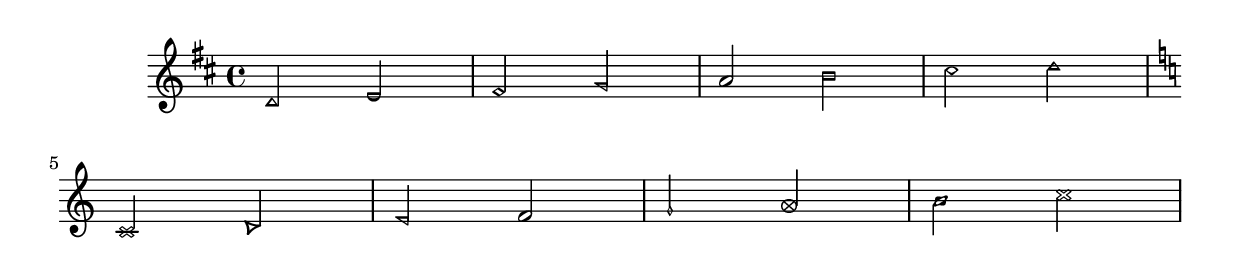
%% Do not edit this file; it is automatically
%% generated from LSR http://lsr.dsi.unimi.it
%% This file is in the public domain.
\version "2.13.31"

\header {
  lsrtags = "pitches, editorial-annotations"

%% Translation of GIT committish: 0b55335aeca1de539bf1125b717e0c21bb6fa31b
  doctitlees = "Aplicar estilos de cabeza según la nota de la escala"
  texidoces = "
La propiedad @code{shapeNoteStyles} se puede usar para definir varios
estilos de cabezas de nota para cada grado de la escala (según esté
establecido por la armadura o por la propiedad @code{tonic}).  Esta
propiedad requiere un conjunto de símbolos, que pueden ser puramente
arbitrarios (se permiten expresiones geométricas como @code{triangle},
triángulo, @code{cross}, aspas, y @code{xcircle}, círculo con aspas) o
basados en una antigua tradición americana de grabado (ciertos nombres
de nota latinos trambién se permiten).

Dicho esto, para imitar antiguos cancioneros americanos, existen varios
estilos predefinidos de cabezas de nota disponibles a través de
instrucciones de abreviatura como @code{\\aikenHeads} o
@code{\\sacredHarpHeads}.

Este ejemplo muestra distintas formas de obtener cabezas de notas con forma,
y muestra la capacidad de transportar una melodía sin perder la
correspondencia entre las funciones armónicas y los estilos de cabezas de
nota.

"


%% Translation of GIT committish: 0a868be38a775ecb1ef935b079000cebbc64de40
  doctitlede = "Notenkopfstile basierend auf der Tonleiterstufe erstellen"
  texidocde = "
Die @code{shapeNoteStyles}-(NotenFormenStile)-Eigenschaft kann benutzt
werden, um verschiedene Notenstile für jeden Schritt der Tonleiter
zu definieren (vorgegeben von der Tonart oder der @qq{tonic}
(Tonika)-Eigneschaft.  Diese Eigenschaft braucht eine Anzahl von Symbolen,
welche beliebig sein können (geometrische Ausdrücke wie @code{triangle}
(Dreieck), @code{cross} (Kreuz) und @code{xcircle} (X-Kreis) sind erlaubt)
oder basierend auf einer alten amerikanischen Notensatztradition (einige
lateinische Notenbezeichnungen sind auch erlaubt).

Um alte amerikanische Liederbücher zu imitieren, gibt es einige
vordefinierte Notenstile wie etwa @code{\\aikenHeads} (im Stil von Aiken)
oder @code{\\sacredHarpHeads} (im Stil der Sacred Harp-Tradition).

Dieses Beispiel zeigt, wie man unterschiedlich geformte Noten erhält und
eine Melodie transponieren kann, ohne dass das Verhältnis zwischen den
harmonischen Funktionen und dem Notenstil verloren geht.

"

%% Translation of GIT committish: 4ab2514496ac3d88a9f3121a76f890c97cedcf4e
  texidocfr = "
La propriété @code{shapeNoteStyles} permet d'affecter un profil
particulier à chaque degré de la gamme -- à partir de l'armure ou
de la propriété @code{tonic}.  Ses valeurs sont constituées d'une liste
de symboles, qu'il s'agisse de formes géométriques (@code{triangle},
@code{cross}, ou @code{xcircle}) ou basés sur la tradition des graveurs
américains (avec quelques noms de note latins).

LilyPond dispose de deux raccourcis, @code{\aikenHeads} et
@code{\sacredHarpHeads}, permettant de reproduire déanciens recueils de
chansons américaines.

L'exemple suivant montre plusieurs manières de profiler les têtes de
note, ainsi que la capacité de trnsposer tout en respectant la fonction
harmonique de chaque note dans la gamme.

"
  doctitlefr = "Profilage des notes selon leur degré dans la gamme"


  texidoc = "
The @code{shapeNoteStyles} property can be used to define various note
head styles for each step of the scale (as set by the key signature or
the @code{tonic} property). This property requires a set of symbols,
which can be purely arbitrary (geometrical expressions such as
@code{triangle}, @code{cross}, and @code{xcircle} are allowed) or based
on old American engraving tradition (some latin note names are also
allowed).

That said, to imitate old American song books, there are several
predefined note head styles available through shortcut commands such as
@code{\\aikenHeads} or @code{\\sacredHarpHeads}.

This example shows different ways to obtain shape note heads, and
demonstrates the ability to transpose a melody without losing the
correspondence between harmonic functions and note head styles.

"
  doctitle = "Applying note head styles depending on the step of the scale"
} % begin verbatim

fragment = {
  \key c \major
  c2 d
  e2 f
  g2 a
  b2 c
}

\new Staff {
  \transpose c d
  \relative c' {
    \set shapeNoteStyles = #'#(do re mi fa
                               #f la ti)
    \fragment
  }

  \break

  \relative c' {
    \set shapeNoteStyles = #'#(cross triangle fa #f
                               mensural xcircle diamond)
    \fragment
  }
}

